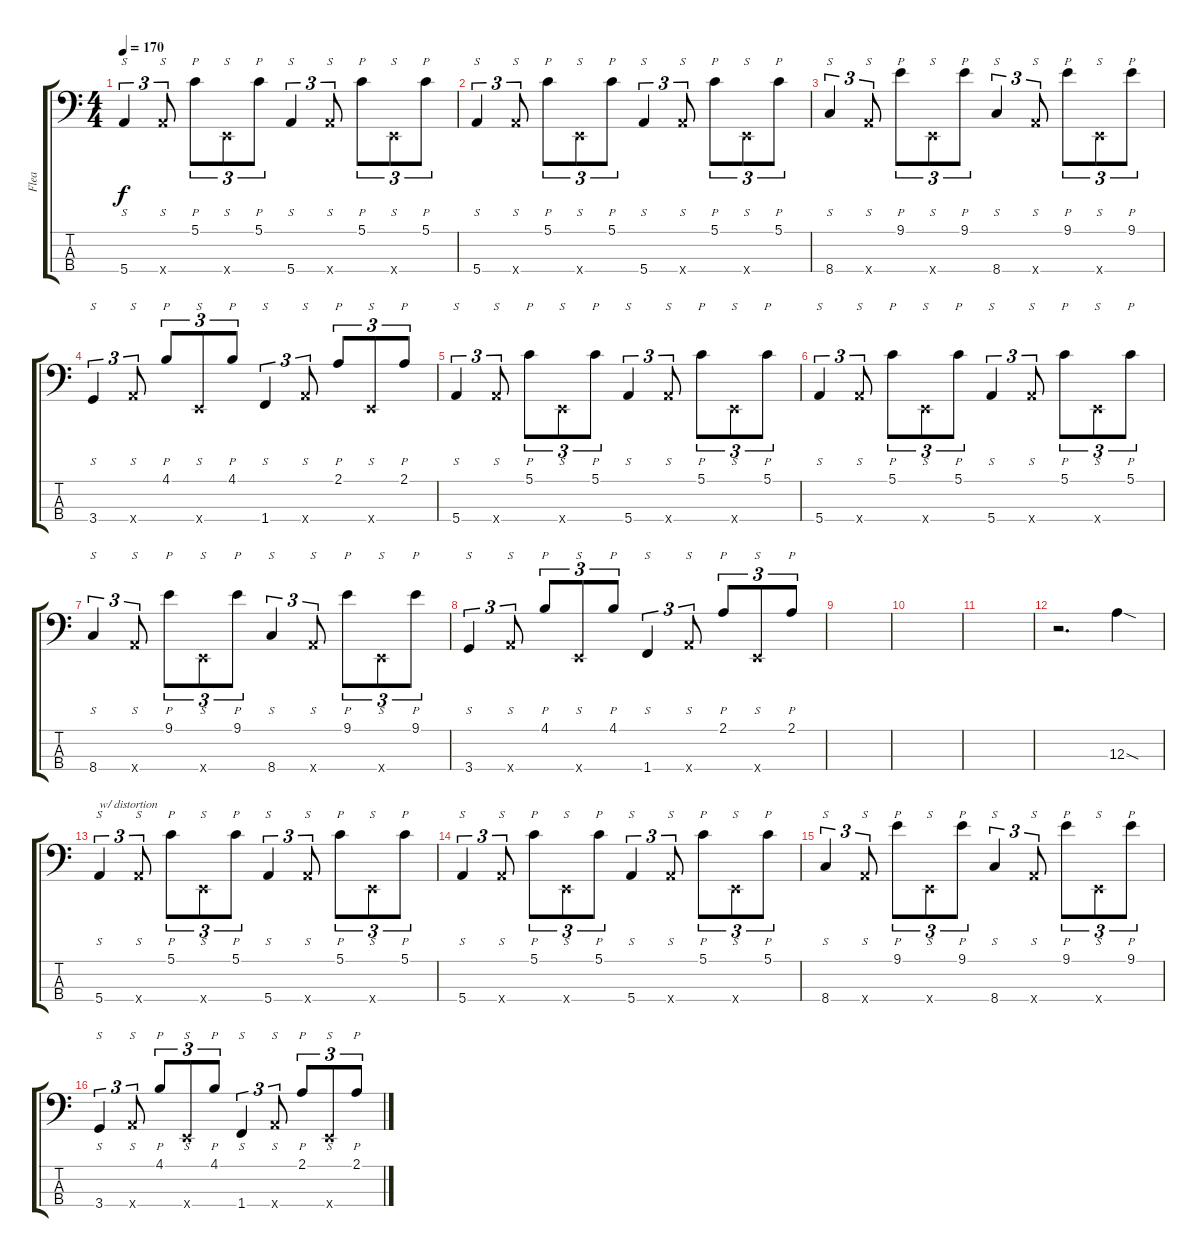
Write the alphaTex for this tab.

\track ("Flea" "Flea") {instrument electricbassfinger}
\staff {score tabs}
\tuning (G2 D2 A1 E1) {hide}
\ts (4 4)
\tempo 170
\clef f4
\ks c
5.4.4{s tu (3 2) dy f} 5.4{x}.8{s tu (3 2)} 5.1.8{p tu (3 2)} 0.4{x}.8{s tu (3 2)} 5.1.8{p tu (3 2)} 5.4.4{s tu (3 2)} 5.4{x}.8{s tu (3 2)} 5.1.8{p tu (3 2)} 0.4{x}.8{s tu (3 2)} 5.1.8{p tu (3 2)} |
5.4.4{s tu (3 2)} 5.4{x}.8{s tu (3 2)} 5.1.8{p tu (3 2)} 0.4{x}.8{s tu (3 2)} 5.1.8{p tu (3 2)} 5.4.4{s tu (3 2)} 5.4{x}.8{s tu (3 2)} 5.1.8{p tu (3 2)} 0.4{x}.8{s tu (3 2)} 5.1.8{p tu (3 2)} |
8.4.4{s tu (3 2)} 5.4{x}.8{s tu (3 2)} 9.1.8{p tu (3 2)} 0.4{x}.8{s tu (3 2)} 9.1.8{p tu (3 2)} 8.4.4{s tu (3 2)} 5.4{x}.8{s tu (3 2)} 9.1.8{p tu (3 2)} 0.4{x}.8{s tu (3 2)} 9.1.8{p tu (3 2)} |
3.4.4{s tu (3 2)} 5.4{x}.8{s tu (3 2)} 4.1.8{p tu (3 2)} 0.4{x}.8{s tu (3 2)} 4.1.8{p tu (3 2)} 1.4.4{s tu (3 2)} 5.4{x}.8{s tu (3 2)} 2.1.8{p tu (3 2)} 0.4{x}.8{s tu (3 2)} 2.1.8{p tu (3 2)} |
5.4.4{s tu (3 2)} 5.4{x}.8{s tu (3 2)} 5.1.8{p tu (3 2)} 0.4{x}.8{s tu (3 2)} 5.1.8{p tu (3 2)} 5.4.4{s tu (3 2)} 5.4{x}.8{s tu (3 2)} 5.1.8{p tu (3 2)} 0.4{x}.8{s tu (3 2)} 5.1.8{p tu (3 2)} |
5.4.4{s tu (3 2)} 5.4{x}.8{s tu (3 2)} 5.1.8{p tu (3 2)} 0.4{x}.8{s tu (3 2)} 5.1.8{p tu (3 2)} 5.4.4{s tu (3 2)} 5.4{x}.8{s tu (3 2)} 5.1.8{p tu (3 2)} 0.4{x}.8{s tu (3 2)} 5.1.8{p tu (3 2)} |
8.4.4{s tu (3 2)} 5.4{x}.8{s tu (3 2)} 9.1.8{p tu (3 2)} 0.4{x}.8{s tu (3 2)} 9.1.8{p tu (3 2)} 8.4.4{s tu (3 2)} 5.4{x}.8{s tu (3 2)} 9.1.8{p tu (3 2)} 0.4{x}.8{s tu (3 2)} 9.1.8{p tu (3 2)} |
3.4.4{s tu (3 2)} 5.4{x}.8{s tu (3 2)} 4.1.8{p tu (3 2)} 0.4{x}.8{s tu (3 2)} 4.1.8{p tu (3 2)} 1.4.4{s tu (3 2)} 5.4{x}.8{s tu (3 2)} 2.1.8{p tu (3 2)} 0.4{x}.8{s tu (3 2)} 2.1.8{p tu (3 2)} |
|
|
|
r.2{d} 12.3{sod}.4 |
5.4.4{s tu (3 2) txt "w/ distortion"} 5.4{x}.8{s tu (3 2)} 5.1.8{p tu (3 2)} 0.4{x}.8{s tu (3 2)} 5.1.8{p tu (3 2)} 5.4.4{s tu (3 2)} 5.4{x}.8{s tu (3 2)} 5.1.8{p tu (3 2)} 0.4{x}.8{s tu (3 2)} 5.1.8{p tu (3 2)} |
5.4.4{s tu (3 2)} 5.4{x}.8{s tu (3 2)} 5.1.8{p tu (3 2)} 0.4{x}.8{s tu (3 2)} 5.1.8{p tu (3 2)} 5.4.4{s tu (3 2)} 5.4{x}.8{s tu (3 2)} 5.1.8{p tu (3 2)} 0.4{x}.8{s tu (3 2)} 5.1.8{p tu (3 2)} |
8.4.4{s tu (3 2)} 5.4{x}.8{s tu (3 2)} 9.1.8{p tu (3 2)} 0.4{x}.8{s tu (3 2)} 9.1.8{p tu (3 2)} 8.4.4{s tu (3 2)} 5.4{x}.8{s tu (3 2)} 9.1.8{p tu (3 2)} 0.4{x}.8{s tu (3 2)} 9.1.8{p tu (3 2)} |
3.4.4{s tu (3 2)} 5.4{x}.8{s tu (3 2)} 4.1.8{p tu (3 2)} 0.4{x}.8{s tu (3 2)} 4.1.8{p tu (3 2)} 1.4.4{s tu (3 2)} 5.4{x}.8{s tu (3 2)} 2.1.8{p tu (3 2)} 0.4{x}.8{s tu (3 2)} 2.1.8{p tu (3 2)}
